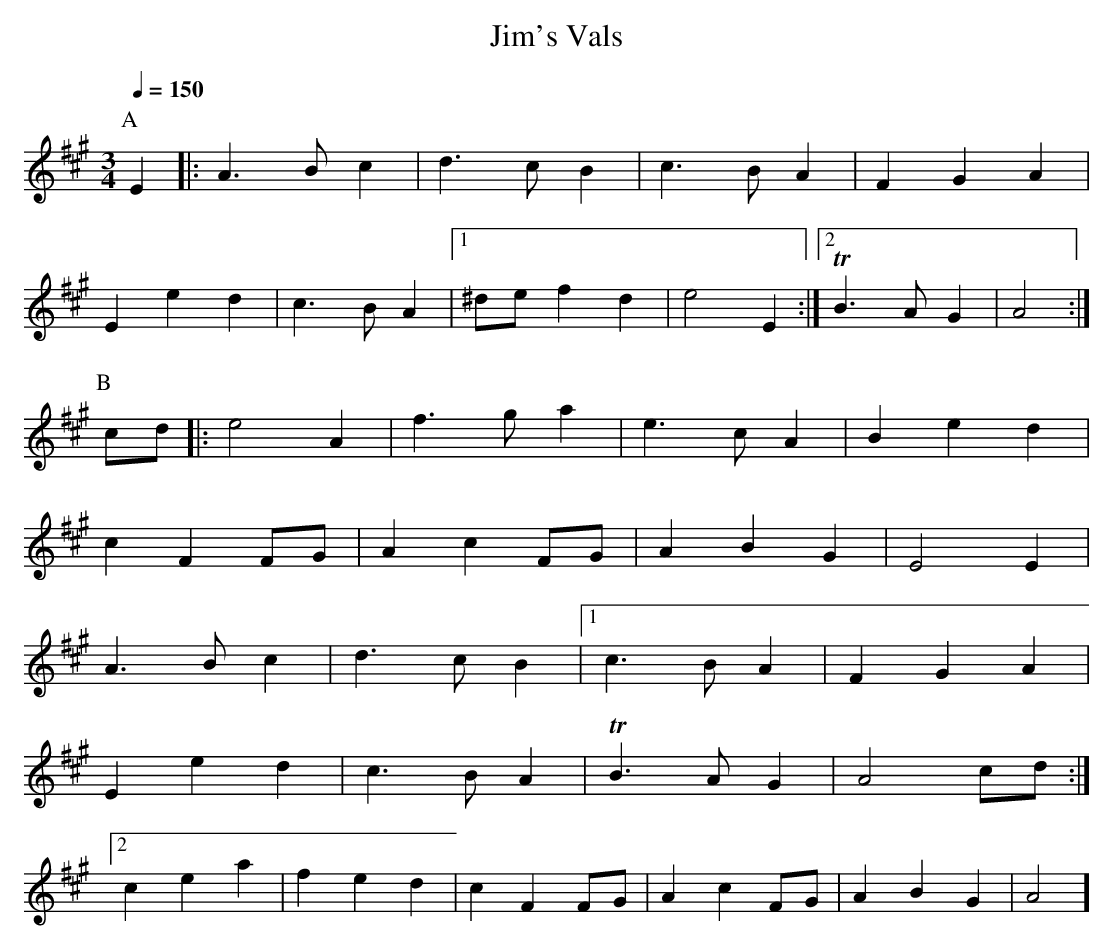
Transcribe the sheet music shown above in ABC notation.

X:1
T: Jim's Vals
M: 3/4
Q:1/4=150
K: A
P: A
E2 |: A2>B2c2 | d2>c2B2 |c2>B2A2 | F2G2A2 |
 E2e2d2 | c2>B2 A2 |[1 ^def2d2 | e4E2 :|][2 !trill!B2>A2G2 | A4 :|]
P: B
cd |: e4A2 | f2>g2a2 | e2>c2A2 | B2e2d2 |
c2F2FG | A2c2FG | A2B2G2 | E4 E2 |
A2>B2c2 | d2>c2B2 |[1 c2>B2A2 | F2G2A2 |
 E2e2d2 | c2>B2 A2 |  !trill!B2>A2G2 | A4 cd:|]
[2 c2e2a2 | f2e2d2 |c2F2FG | A2c2FG | A2B2G2 | A4]
